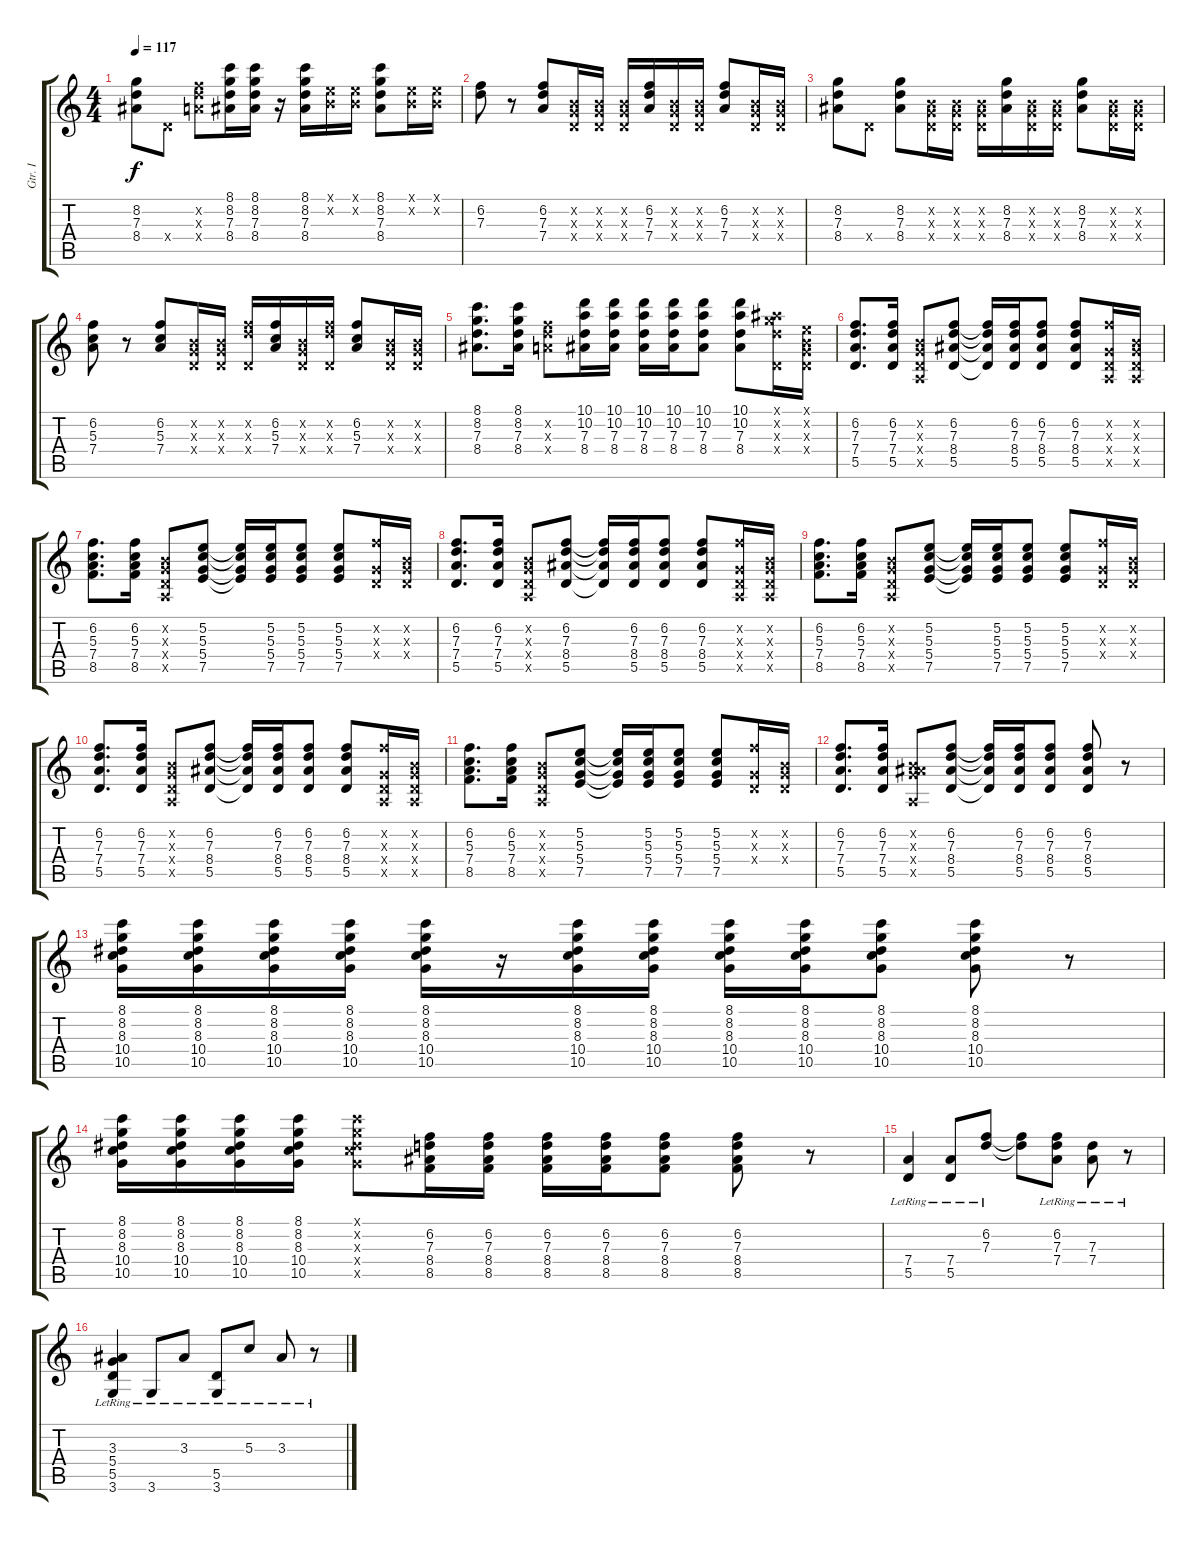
\track ("Gtr. I" "Gtr. I") {instrument electricguitarclean}
\staff {score tabs}
\tuning (E4 B3 G3 D3 A2 E2) {hide}
\ts (4 4)
\tempo 117
\clef g2
\ks c
(8.2 7.3 8.4).8{dy f} 0.4{x}.8 (6.2{x} 7.3{x} 7.4{x}).8 (8.1 8.2 7.3 8.4).16 (8.1 8.2 7.3 8.4).16 r.16 (8.1 8.2 7.3 8.4).16 (0.1{x} 0.2{x}).16 (0.1{x} 0.2{x}).16 (8.1 8.2 7.3 8.4).8 (0.1{x} 0.2{x}).16 (0.1{x} 0.2{x}).16 |
(6.2 7.3).8 r.8 (6.2 7.3 7.4).8 (0.2{x} 0.3{x} 0.4{x}).16 (0.2{x} 0.3{x} 0.4{x}).16 (0.2{x} 0.3{x} 0.4{x}).16 (6.2 7.3 7.4).16 (0.2{x} 0.3{x} 0.4{x}).16 (0.2{x} 0.3{x} 0.4{x}).16 (6.2 7.3 7.4).8 (0.2{x} 0.3{x} 0.4{x}).16 (0.2{x} 0.3{x} 0.4{x}).16 |
(8.2 7.3 8.4).8 0.4{x}.8 (8.2 7.3 8.4).8 (0.2{x} 0.3{x} 0.4{x}).16 (0.2{x} 0.3{x} 0.4{x}).16 (0.2{x} 0.3{x} 0.4{x}).16 (8.2 7.3 8.4).16 (0.2{x} 0.3{x} 0.4{x}).16 (0.2{x} 0.3{x} 0.4{x}).16 (8.2 7.3 8.4).8 (0.2{x} 0.3{x} 0.4{x}).16 (0.2{x} 0.3{x} 0.4{x}).16 |
(6.2 5.3 7.4).8 r.8 (6.2 5.3 7.4).8 (0.2{x} 0.3{x} 0.4{x}).16 (0.2{x} 0.3{x} 0.4{x}).16 (6.2{x} 7.3{x} 0.4{x}).16 (6.2 5.3 7.4).16 (0.2{x} 0.3{x} 0.4{x}).16 (6.2{x} 7.3{x} 0.4{x}).16 (6.2 5.3 7.4).8 (0.2{x} 0.3{x} 0.4{x}).16 (0.2{x} 0.3{x} 0.4{x}).16 |
(8.1 8.2 7.3 8.4).8{d} (8.1 8.2 7.3 8.4).16 (6.2{x} 7.3{x} 7.4{x}).8 (10.1 10.2 7.3 8.4).16 (10.1 10.2 7.3 8.4).16 (10.1 10.2 7.3 8.4).16 (10.1 10.2 7.3 8.4).16 (10.1 10.2 7.3 8.4).8 (10.1 10.2 7.3 8.4).8 (6.1{x} 8.2{x} 7.3{x} 0.4{x}).16 (0.1{x} 0.2{x} 0.3{x} 0.4{x}).16 |
(6.2 7.3 7.4 5.5).8{d} (6.2 7.3 7.4 5.5).16 (0.2{x} 0.3{x} 0.4{x} 0.5{x}).8 (6.2 7.3 8.4 5.5).8 (6.2{t} 7.3{t} 8.4{t} 5.5{t}).16 (6.2 7.3 8.4 5.5).16 (6.2 7.3 8.4 5.5).8 (6.2 7.3 8.4 5.5).8 (6.2{x} 0.3{x} 0.4{x} 0.5{x}).16 (0.2{x} 0.3{x} 0.4{x} 0.5{x}).16 |
(6.2 5.3 7.4 8.5).8{d} (6.2 5.3 7.4 8.5).16 (0.2{x} 0.3{x} 0.4{x} 0.5{x}).8 (5.2 5.3 5.4 7.5).8 (5.2{t} 5.3{t} 5.4{t} 7.5{t}).16 (5.2 5.3 5.4 7.5).16 (5.2 5.3 5.4 7.5).8 (5.2 5.3 5.4 7.5).8 (6.2{x} 0.3{x} 0.4{x}).16 (0.2{x} 0.3{x} 0.4{x}).16 |
(6.2 7.3 7.4 5.5).8{d} (6.2 7.3 7.4 5.5).16 (0.2{x} 0.3{x} 0.4{x} 0.5{x}).8 (6.2 7.3 8.4 5.5).8 (6.2{t} 7.3{t} 8.4{t} 5.5{t}).16 (6.2 7.3 8.4 5.5).16 (6.2 7.3 8.4 5.5).8 (6.2 7.3 8.4 5.5).8 (6.2{x} 0.3{x} 0.4{x} 0.5{x}).16 (0.2{x} 0.3{x} 0.4{x} 0.5{x}).16 |
(6.2 5.3 7.4 8.5).8{d} (6.2 5.3 7.4 8.5).16 (0.2{x} 0.3{x} 0.4{x} 0.5{x}).8 (5.2 5.3 5.4 7.5).8 (5.2{t} 5.3{t} 5.4{t} 7.5{t}).16 (5.2 5.3 5.4 7.5).16 (5.2 5.3 5.4 7.5).8 (5.2 5.3 5.4 7.5).8 (6.2{x} 0.3{x} 0.4{x}).16 (0.2{x} 0.3{x} 0.4{x}).16 |
(6.2 7.3 7.4 5.5).8{d} (6.2 7.3 7.4 5.5).16 (0.2{x} 0.3{x} 0.4{x} 0.5{x}).8 (6.2 7.3 8.4 5.5).8 (6.2{t} 7.3{t} 8.4{t} 5.5{t}).16 (6.2 7.3 8.4 5.5).16 (6.2 7.3 8.4 5.5).8 (6.2 7.3 8.4 5.5).8 (6.2{x} 0.3{x} 0.4{x} 0.5{x}).16 (0.2{x} 0.3{x} 0.4{x} 0.5{x}).16 |
(6.2 5.3 7.4 8.5).8{d} (6.2 5.3 7.4 8.5).16 (0.2{x} 0.3{x} 0.4{x} 0.5{x}).8 (5.2 5.3 5.4 7.5).8 (5.2{t} 5.3{t} 5.4{t} 7.5{t}).16 (5.2 5.3 5.4 7.5).16 (5.2 5.3 5.4 7.5).8 (5.2 5.3 5.4 7.5).8 (6.2{x} 0.3{x} 0.4{x}).16 (0.2{x} 0.3{x} 0.4{x}).16 |
(6.2 7.3 7.4 5.5).8{d} (6.2 7.3 7.4 5.5).16 (0.2{x} 0.3{x} 8.4{x} 0.5{x}).8 (6.2 7.3 8.4 5.5).8 (6.2{t} 7.3{t} 8.4{t} 5.5{t}).16 (6.2 7.3 8.4 5.5).16 (6.2 7.3 8.4 5.5).8 (6.2 7.3 8.4 5.5).8 r.8 |
(8.1 8.2 8.3 10.4 10.5).16 (8.1 8.2 8.3 10.4 10.5).16 (8.1 8.2 8.3 10.4 10.5).16 (8.1 8.2 8.3 10.4 10.5).16 (8.1 8.2 8.3 10.4 10.5).16 r.16 (8.1 8.2 8.3 10.4 10.5).16 (8.1 8.2 8.3 10.4 10.5).16 (8.1 8.2 8.3 10.4 10.5).16 (8.1 8.2 8.3 10.4 10.5).16 (8.1 8.2 8.3 10.4 10.5).8 (8.1 8.2 8.3 10.4 10.5).8 r.8 |
(8.1 8.2 8.3 10.4 10.5).16 (8.1 8.2 8.3 10.4 10.5).16 (8.1 8.2 8.3 10.4 10.5).16 (8.1 8.2 8.3 10.4 10.5).16 (8.1{x} 8.2{x} 8.3{x} 10.4{x} 10.5{x}).8 (6.2 7.3 8.4 8.5).16 (6.2 7.3 8.4 8.5).16 (6.2 7.3 8.4 8.5).16 (6.2 7.3 8.4 8.5).16 (6.2 7.3 8.4 8.5).8 (6.2 7.3 8.4 8.5).8 r.8 |
(7.4{lr} 5.5{lr}).4 (7.4{lr} 5.5{lr}).8 (6.2{lr} 7.3{lr}).8 (6.2{t} 7.3{t}).8 (6.2{lr} 7.3{lr} 7.4{lr}).8 (7.3{lr} 7.4{lr}).8 r.8 |
(3.3{lr} 5.4{lr} 5.5{lr} 3.6{lr}).4 3.6{lr}.8 3.3{lr}.8 (5.5{lr} 3.6{lr}).8 5.3{lr}.8 3.3{lr}.8 r.8
